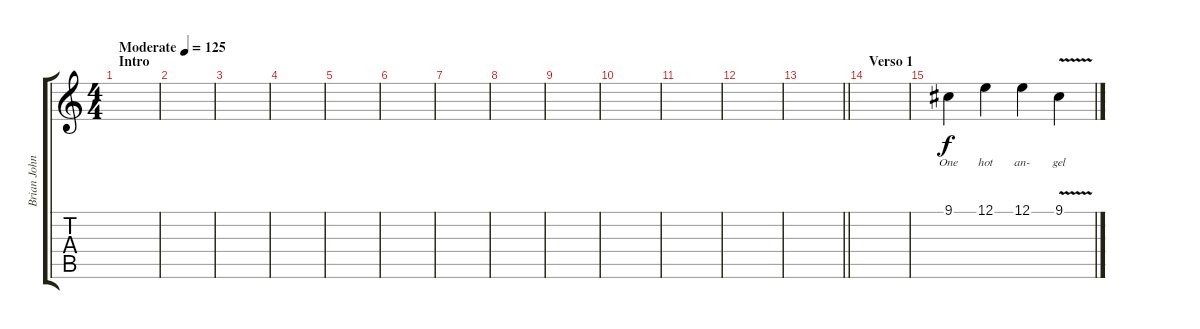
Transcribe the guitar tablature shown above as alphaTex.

\track ("Brian Johnson" "Brian John") {instrument lead6voice}
\staff {score tabs}
\tuning (E4 B3 G3 D3 A2 E2) {hide}
\ts (4 4)
\section ("" "Intro")
\tempo (125 "Moderate")
\clef g2
\ks c
|
|
|
|
|
|
|
|
|
|
|
|
\barLineRight lightlight
|
\section ("" "Verso 1")
|
9.1.4{lyrics (0 "One") lyrics (1 "") lyrics (2 "") lyrics (3 "") lyrics (4 "")} 12.1.4{lyrics (0 "hot") lyrics (1 "") lyrics (2 "") lyrics (3 "") lyrics (4 "")} 12.1.4{lyrics (0 "an-") lyrics (1 "") lyrics (2 "") lyrics (3 "") lyrics (4 "")} 9.1{v}.4{lyrics (0 "gel") lyrics (1 "") lyrics (2 "") lyrics (3 "") lyrics (4 "")}
